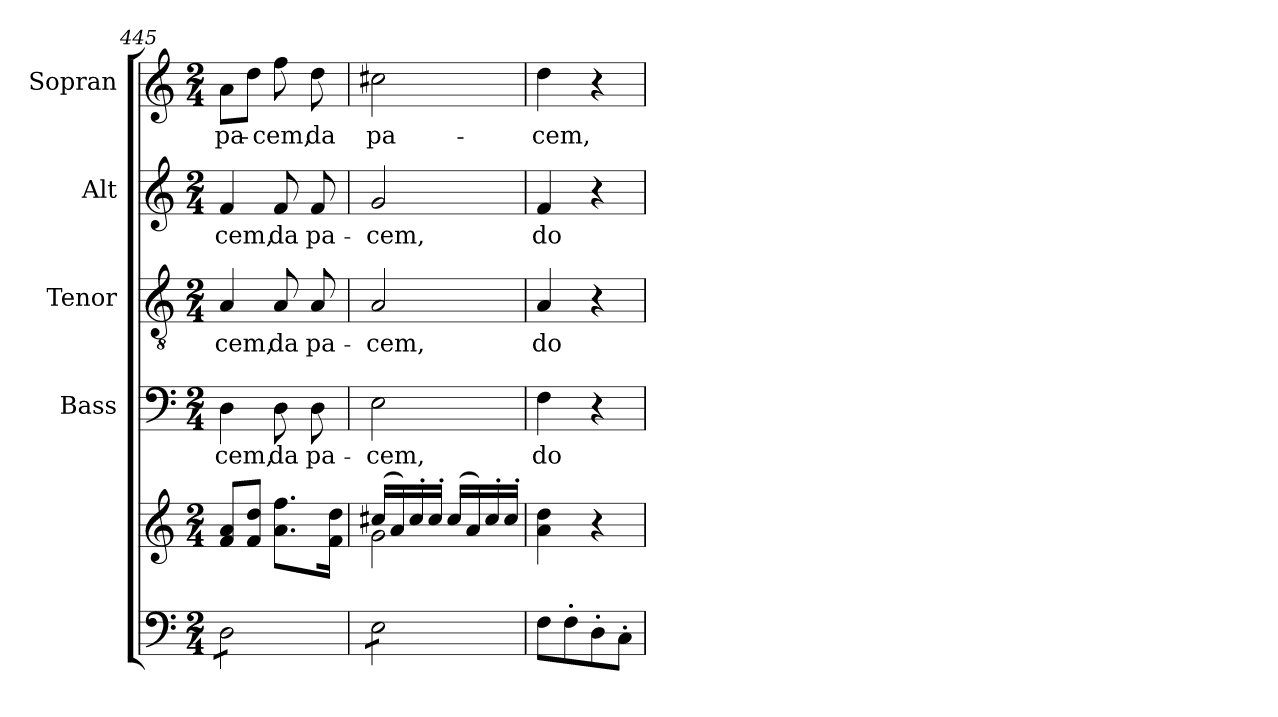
**kern	**kern	**kern	**text	**kern	**text	**kern	**text	**kern	**text
*part5	*part5	*part4	*part4	*part3	*part3	*part2	*part2	*part1	*part1
*staff6	*staff5	*staff4	*staff4	*staff3	*staff3	*staff2	*staff2	*staff1	*staff1
*	*	*I"Bass	*	*I"Tenor	*	*I"Alt	*	*I"Sopran	*
*	*	*I'B.	*	*I'T.	*	*I'A.	*	*I'S.	*
*clefF4	*clefG2	*clefF4	*	*clefGv2	*	*clefG2	*	*clefG2	*
*k[]	*k[]	*k[]	*	*k[]	*	*k[]	*	*k[]	*
*C:	*C:	*C:	*	*C:	*	*C:	*	*C:	*
*M2/4	*M2/4	*M2/4	*	*M2/4	*	*M2/4	*	*M2/4	*
=445	=445	=445	=445	=445	=445	=445	=445	=445	=445
!	!	!	!LO:LY:b	!	!LO:LY:b	!	!LO:LY:b	!	!LO:LY:b
*tremolo	*	*	*	*	*	*	*	*	*
8D\L	8f/ 8a/L	4D\	-cem,	4A/	-cem,	4f/	-cem,	8a\L	pa-
8D\	8f/ 8dd/J	.	.	.	.	.	.	8dd\J	.
!	!	!	!LO:LY:b	!	!LO:LY:b	!	!LO:LY:b	!	!LO:LY:b
8D\	8.a\ 8.ff\L	8D\	da	8A/	da	8f/	da	8ff\	-cem,
!	!	!	!LO:LY:b	!	!LO:LY:b	!	!LO:LY:b	!	!LO:LY:b
8D\J	.	8D\	pa-	8A/	pa-	8f/	pa-	8dd\	da
.	16f\ 16dd\Jk	.	.	.	.	.	.	.	.
=446	=446	=446	=446	=446	=446	=446	=446	=446	=446
*	*^	*	*	*	*	*	*	*	*
!	!	!	!	!LO:LY:b	!	!LO:LY:b	!	!LO:LY:b	!	!LO:LY:b
8E\L	(>16cc#X/LL	2g\	2E\	-cem,	2A/	-cem,	2g/	-cem,	2cc#X\	pa-
.	16a/)	.	.	.	.	.	.	.	.	.
8E\	16cc#'</	.	.	.	.	.	.	.	.	.
.	16cc#'</JJ	.	.	.	.	.	.	.	.	.
8E\	(>16cc#/LL	.	.	.	.	.	.	.	.	.
.	16a/)	.	.	.	.	.	.	.	.	.
8E\J	16cc#'</	.	.	.	.	.	.	.	.	.
*Xtremolo	*	*	*	*	*	*	*	*	*	*
.	16cc#'</JJ	.	.	.	.	.	.	.	.	.
*	*v	*v	*	*	*	*	*	*	*	*
=447	=447	=447	=447	=447	=447	=447	=447	=447	=447
!	!	!	!LO:LY:b	!	!LO:LY:b	!	!LO:LY:b	!	!LO:LY:b
8F\L	4a\ 4dd\	4F\	do-	4A/	do-	4f/	do-	4dd\	-cem,
8F'>\	.	.	.	.	.	.	.	.	.
8D'>\	4r	4r	.	4r	.	4r	.	4r	.
8C'>\J	.	.	.	.	.	.	.	.	.
=	=	=	=	=	=	=	=	=	=
*-	*-	*-	*-	*-	*-	*-	*-	*-	*-
